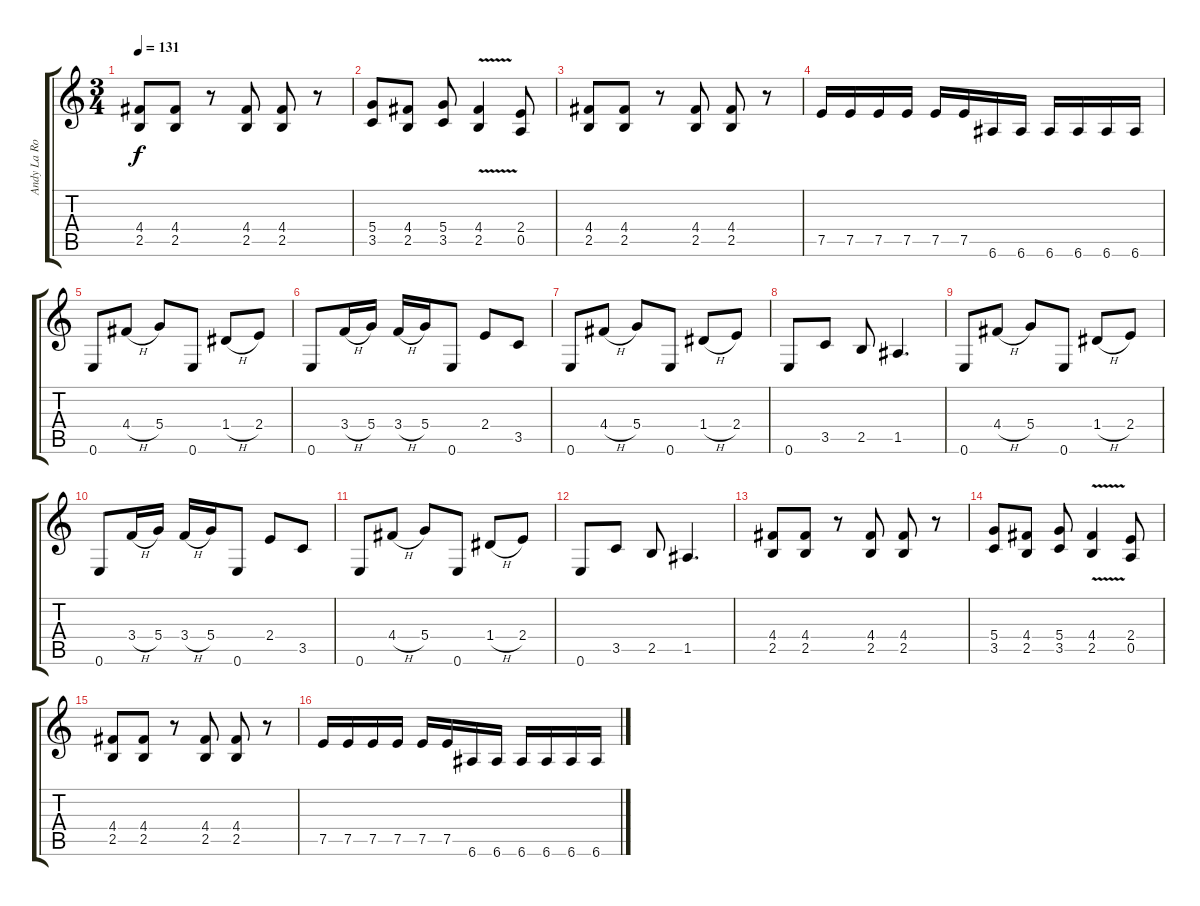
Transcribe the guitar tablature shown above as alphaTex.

\track ("Andy La Rocque" "Andy La Ro") {instrument overdrivenguitar}
\staff {score tabs}
\tuning (E4 B3 G3 D3 A2 E2) {hide}
\ts (3 4)
\tempo 131
\clef g2
\ks c
(4.4 2.5).8{dy f} (4.4 2.5).8 r.8 (4.4 2.5).8 (4.4 2.5).8 r.8 |
(5.4 3.5).8 (4.4 2.5).8 (5.4 3.5).8 (4.4 2.5{v}).4 (2.4 0.5).8 |
(4.4 2.5).8 (4.4 2.5).8 r.8 (4.4 2.5).8 (4.4 2.5).8 r.8 |
7.5.16 7.5.16 7.5.16 7.5.16 7.5.16 7.5.16 6.6.16 6.6.16 6.6.16 6.6.16 6.6.16 6.6.16 |
0.6.8 4.4{h}.8 5.4.8 0.6.8 1.4{h}.8 2.4.8 |
0.6.8 3.4{h}.16 5.4.16 3.4{h}.16 5.4.16 0.6.8 2.4.8 3.5.8 |
0.6.8 4.4{h}.8 5.4.8 0.6.8 1.4{h}.8 2.4.8 |
0.6.8 3.5.8 2.5.8 1.5.4{d} |
0.6.8 4.4{h}.8 5.4.8 0.6.8 1.4{h}.8 2.4.8 |
0.6.8 3.4{h}.16 5.4.16 3.4{h}.16 5.4.16 0.6.8 2.4.8 3.5.8 |
0.6.8 4.4{h}.8 5.4.8 0.6.8 1.4{h}.8 2.4.8 |
0.6.8 3.5.8 2.5.8 1.5.4{d} |
(4.4 2.5).8 (4.4 2.5).8 r.8 (4.4 2.5).8 (4.4 2.5).8 r.8 |
(5.4 3.5).8 (4.4 2.5).8 (5.4 3.5).8 (4.4 2.5{v}).4 (2.4 0.5).8 |
(4.4 2.5).8 (4.4 2.5).8 r.8 (4.4 2.5).8 (4.4 2.5).8 r.8 |
7.5.16 7.5.16 7.5.16 7.5.16 7.5.16 7.5.16 6.6.16 6.6.16 6.6.16 6.6.16 6.6.16 6.6.16
